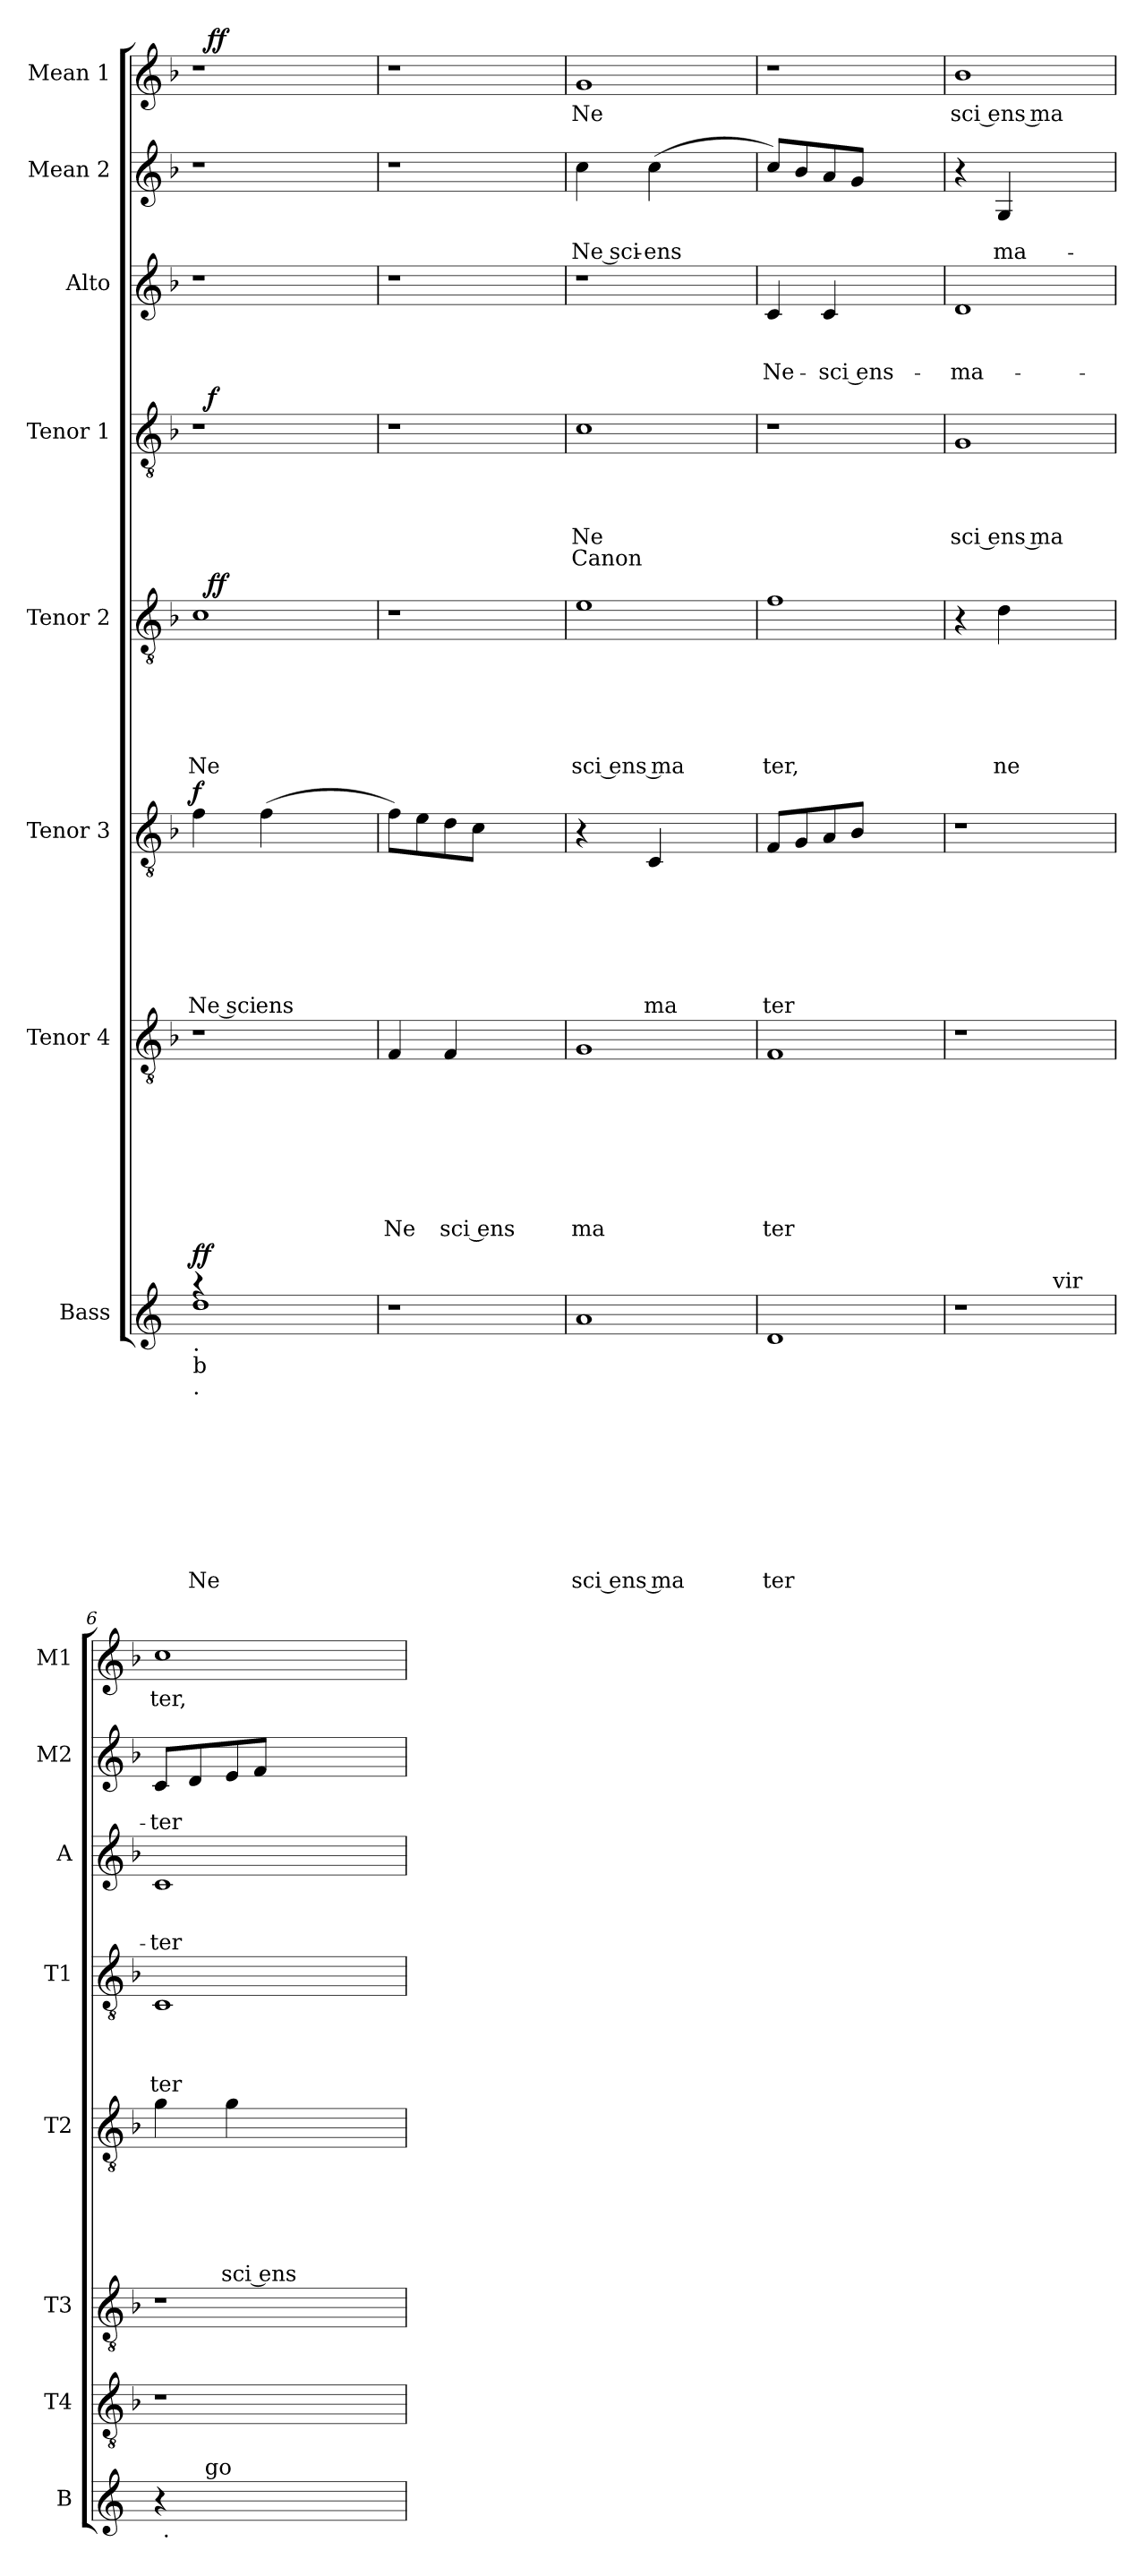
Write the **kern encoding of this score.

**kern	**text	**text	**text	**text	**text	**text	**text	**text	**text	**dynam	**kern	**text	**text	**text	**text	**text	**text	**text	**text	**kern	**text	**text	**text	**text	**text	**text	**text	**dynam	**kern	**text	**text	**text	**text	**text	**text	**dynam	**kern	**text	**text	**text	**text	**text	**dynam	**kern	**text	**text	**text	**kern	**text	**text	**kern	**text	**dynam
*part8	*part8	*part8	*part8	*part8	*part8	*part8	*part8	*part8	*part8	*part8	*part7	*part7	*part7	*part7	*part7	*part7	*part7	*part7	*part7	*part6	*part6	*part6	*part6	*part6	*part6	*part6	*part6	*part6	*part5	*part5	*part5	*part5	*part5	*part5	*part5	*part5	*part4	*part4	*part4	*part4	*part4	*part4	*part4	*part3	*part3	*part3	*part3	*part2	*part2	*part2	*part1	*part1	*part1
*staff8	*staff8	*staff8	*staff8	*staff8	*staff8	*staff8	*staff8	*staff8	*staff8	*staff8	*staff7	*staff7	*staff7	*staff7	*staff7	*staff7	*staff7	*staff7	*staff7	*staff6	*staff6	*staff6	*staff6	*staff6	*staff6	*staff6	*staff6	*staff6	*staff5	*staff5	*staff5	*staff5	*staff5	*staff5	*staff5	*staff5	*staff4	*staff4	*staff4	*staff4	*staff4	*staff4	*staff4	*staff3	*staff3	*staff3	*staff3	*staff2	*staff2	*staff2	*staff1	*staff1	*staff1
*I"Bass	*	*	*	*	*	*	*	*	*	*	*I"Tenor 4	*	*	*	*	*	*	*	*	*I"Tenor 3	*	*	*	*	*	*	*	*	*I"Tenor 2	*	*	*	*	*	*	*	*I"Tenor 1	*	*	*	*	*	*	*I"Alto	*	*	*	*I"Mean 2	*	*	*I"Mean 1	*	*
*I'B	*	*	*	*	*	*	*	*	*	*	*I'T4	*	*	*	*	*	*	*	*	*I'T3	*	*	*	*	*	*	*	*	*I'T2	*	*	*	*	*	*	*	*I'T1	*	*	*	*	*	*	*I'A	*	*	*	*I'M2	*	*	*I'M1	*	*
!!LO:PB:g=z
*clefG2	*	*	*	*	*	*	*	*	*	*	*clefGv2	*	*	*	*	*	*	*	*	*clefGv2	*	*	*	*	*	*	*	*	*clefGv2	*	*	*	*	*	*	*	*clefGv2	*	*	*	*	*	*	*clefG2	*	*	*	*clefG2	*	*	*clefG2	*	*
*ITrd-3c-5	*	*	*	*	*	*	*	*	*	*	*	*	*	*	*	*	*	*	*	*	*	*	*	*	*	*	*	*	*	*	*	*	*	*	*	*	*	*	*	*	*	*	*	*	*	*	*	*	*	*	*	*	*
*k[b-]	*	*	*	*	*	*	*	*	*	*	*k[b-]	*	*	*	*	*	*	*	*	*k[b-]	*	*	*	*	*	*	*	*	*k[b-]	*	*	*	*	*	*	*	*k[b-]	*	*	*	*	*	*	*k[b-]	*	*	*	*k[b-]	*	*	*k[b-]	*	*
*F:	*	*	*	*	*	*	*	*	*	*	*F:	*	*	*	*	*	*	*	*	*F:	*	*	*	*	*	*	*	*	*F:	*	*	*	*	*	*	*	*F:	*	*	*	*	*	*	*F:	*	*	*	*F:	*	*	*F:	*	*
=1	=1	=1	=1	=1	=1	=1	=1	=1	=1	=1	=1	=1	=1	=1	=1	=1	=1	=1	=1	=1	=1	=1	=1	=1	=1	=1	=1	=1	=1	=1	=1	=1	=1	=1	=1	=1	=1	=1	=1	=1	=1	=1	=1	=1	=1	=1	=1	=1	=1	=1	=1	=1	=1
*^	*	*	*	*	*	*	*	*	*	*	*	*	*	*	*	*	*	*	*	*	*	*	*	*	*	*	*	*	*	*	*	*	*	*	*	*	*	*	*	*	*	*	*	*	*	*	*	*	*	*	*	*	*
!LO:TX:b:t=.	!	!	!	!	!	!	!	!	!	!	!	!	!	!	!	!	!	!	!	!	!	!	!	!	!	!	!	!	!	!	!	!	!	!	!	!	!	!	!	!	!	!	!	!	!	!	!	!	!	!	!	!	!	!
!LO:TX:b:t=b	!	!	!	!	!	!	!	!	!	!	!	!	!	!	!	!	!	!	!	!	!	!	!	!	!	!	!	!	!	!	!	!	!	!	!	!	!	!	!	!	!	!	!	!	!	!	!	!	!	!	!	!	!	!
!LO:TX:b:t=.	!	!	!	!	!	!	!	!	!	!	!	!	!	!	!	!	!	!	!	!	!	!	!	!	!	!	!	!	!	!	!	!	!	!	!	!	!	!	!	!	!	!	!	!	!	!	!	!	!	!	!	!	!	!
!	!	!	!	!	!	!	!	!	!	!LO:LY:b	!LO:DY:a	!	!	!	!	!	!	!	!	!	!	!	!	!	!	!	!	!LO:LY:b:rj	!	!	!	!	!	!	!	!LO:LY:b	!	!	!	!	!	!	!	!	!	!	!	!	!	!	!	!	!	!
!	!	!	!	!	!	!	!	!	!	!	!LO:DY:n=1:b	!	!	!	!	!	!	!	!	!	!	!	!	!	!	!	!	!	!LO:DY:b	!	!	!	!	!	!	!	!	!	!	!	!	!	!	!	!	!	!	!	!	!	!	!	!	!
*	*	*	*	*	*	*	*	*	*	*	*	*	*	*	*	*	*	*	*	*	*	*	*	*	*	*	*	*	*	*^	*	*	*	*	*	*	*	*^	*	*	*	*	*	*	*	*	*	*	*	*	*	*^	*	*
4raa	1gg	.	.	.	.	.	.	.	.	Ne	f f	1r	.	.	.	.	.	.	.	.	4f\	.	.	.	.	.	.	Ne sci	f	1c	32ryy	.	.	.	.	.	Ne	.	1r	32ryy	.	.	.	.	.	.	1r	.	.	.	1r	.	.	1r	32ryy	.	.
!	!	!	!	!	!	!	!	!	!	!	!	!	!	!	!	!	!	!	!	!	!	!	!	!	!	!	!	!	!	!	!	!	!	!	!	!	!	!LO:DY:a	!	!	!	!	!	!	!	!	!	!	!	!	!	!	!	!	!	!	!
!	!	!	!	!	!	!	!	!	!	!	!	!	!	!	!	!	!	!	!	!	!	!	!	!	!	!	!	!	!	!	!	!	!	!	!	!	!	!LO:DY:n=1:b	!	!	!	!	!	!	!	!LO:DY:a	!	!	!	!	!	!	!	!	!	!	!LO:DY:b
!	!	!	!	!	!	!	!	!	!	!	!	!	!	!	!	!	!	!	!	!	!	!	!	!	!	!	!	!	!	!	!	!	!	!	!	!	!	!	!	!	!	!	!	!	!	!	!	!	!	!	!	!	!	!	!	!	!LO:DY:n=1:b
.	.	.	.	.	.	.	.	.	.	.	.	.	.	.	.	.	.	.	.	.	.	.	.	.	.	.	.	.	.	.	2ryy	.	.	.	.	.	.	f f	.	2ryy	.	.	.	.	.	f	.	.	.	.	.	.	.	.	2ryy	.	f f
!	!	!	!	!	!	!	!	!	!	!	!	!	!	!	!	!	!	!	!	!	!	!	!	!	!	!	!	!LO:LY:b	!	!	!	!	!	!	!	!	!	!	!	!	!	!	!	!	!	!	!	!	!	!	!	!	!	!	!	!	!
2.ryy	.	.	.	.	.	.	.	.	.	.	.	.	.	.	.	.	.	.	.	.	(>4f\	.	.	.	.	.	.	ens	.	.	.	.	.	.	.	.	.	.	.	.	.	.	.	.	.	.	.	.	.	.	.	.	.	.	.	.	.
.	.	.	.	.	.	.	.	.	.	.	.	.	.	.	.	.	.	.	.	.	2ryy	.	.	.	.	.	.	.	.	.	.	.	.	.	.	.	.	.	.	.	.	.	.	.	.	.	.	.	.	.	.	.	.	.	.	.	.
.	.	.	.	.	.	.	.	.	.	.	.	.	.	.	.	.	.	.	.	.	.	.	.	.	.	.	.	.	.	.	4...ryy	.	.	.	.	.	.	.	.	4...ryy	.	.	.	.	.	.	.	.	.	.	.	.	.	.	4...ryy	.	.
=2	=2	=2	=2	=2	=2	=2	=2	=2	=2	=2	=2	=2	=2	=2	=2	=2	=2	=2	=2	=2	=2	=2	=2	=2	=2	=2	=2	=2	=2	=2	=2	=2	=2	=2	=2	=2	=2	=2	=2	=2	=2	=2	=2	=2	=2	=2	=2	=2	=2	=2	=2	=2	=2	=2	=2	=2	=2
!	!	!	!	!	!	!	!	!	!	!	!	!	!	!	!	!	!	!	!	!LO:LY:b:rj	!	!	!	!	!	!	!	!	!	!	!	!	!	!	!	!	!	!	!	!	!	!	!	!	!	!	!	!	!	!	!	!	!	!	!	!	!
*	*	*	*	*	*	*	*	*	*	*	*	*	*	*	*	*	*	*	*	*	*	*	*	*	*	*	*	*	*	*v	*v	*	*	*	*	*	*	*	*	*	*	*	*	*	*	*	*	*	*	*	*	*	*	*v	*v	*	*
*v	*v	*	*	*	*	*	*	*	*	*	*	*	*	*	*	*	*	*	*	*	*	*	*	*	*	*	*	*	*	*	*	*	*	*	*	*	*	*v	*v	*	*	*	*	*	*	*	*	*	*	*	*	*	*	*	*
1r	.	.	.	.	.	.	.	.	.	.	4F/	.	.	.	.	.	.	.	Ne	8f\L)	.	.	.	.	.	.	.	.	1r	.	.	.	.	.	.	.	1r	.	.	.	.	.	.	1r	.	.	.	1r	.	.	1r	.	.
.	.	.	.	.	.	.	.	.	.	.	.	.	.	.	.	.	.	.	.	8e\	.	.	.	.	.	.	.	.	.	.	.	.	.	.	.	.	.	.	.	.	.	.	.	.	.	.	.	.	.	.	.	.	.
!	!	!	!	!	!	!	!	!	!	!	!	!	!	!	!	!	!	!	!LO:LY:b	!	!	!	!	!	!	!	!	!	!	!	!	!	!	!	!	!	!	!	!	!	!	!	!	!	!	!	!	!	!	!	!	!	!
.	.	.	.	.	.	.	.	.	.	.	4F/	.	.	.	.	.	.	.	sci ens	8d\	.	.	.	.	.	.	.	.	.	.	.	.	.	.	.	.	.	.	.	.	.	.	.	.	.	.	.	.	.	.	.	.	.
.	.	.	.	.	.	.	.	.	.	.	.	.	.	.	.	.	.	.	.	8c\J	.	.	.	.	.	.	.	.	.	.	.	.	.	.	.	.	.	.	.	.	.	.	.	.	.	.	.	.	.	.	.	.	.
.	.	.	.	.	.	.	.	.	.	.	2ryy	.	.	.	.	.	.	.	.	2ryy	.	.	.	.	.	.	.	.	.	.	.	.	.	.	.	.	.	.	.	.	.	.	.	.	.	.	.	.	.	.	.	.	.
=3	=3	=3	=3	=3	=3	=3	=3	=3	=3	=3	=3	=3	=3	=3	=3	=3	=3	=3	=3	=3	=3	=3	=3	=3	=3	=3	=3	=3	=3	=3	=3	=3	=3	=3	=3	=3	=3	=3	=3	=3	=3	=3	=3	=3	=3	=3	=3	=3	=3	=3	=3	=3	=3
!	!	!	!	!	!	!	!	!	!LO:LY:b:rj	!	!	!	!	!	!	!	!	!	!LO:LY:b	!	!	!	!	!	!	!	!	!	!	!	!	!	!	!	!LO:LY:b:rj	!	!	!	!	!	!LO:LY:b	!LO:LY:b	!	!	!	!	!	!	!	!LO:LY:b:rj	!	!LO:LY:b	!
1dd	.	.	.	.	.	.	.	.	sci ens ma	.	1G	.	.	.	.	.	.	.	ma	4r	.	.	.	.	.	.	.	.	1e	.	.	.	.	.	sci ens ma	.	1c	.	.	.	Ne	Canon	.	1r	.	.	.	4cc\	.	Ne sci-	1g	Ne	.
!	!	!	!	!	!	!	!	!	!	!	!	!	!	!	!	!	!	!	!	!	!	!	!	!	!	!	!LO:LY:b	!	!	!	!	!	!	!	!	!	!	!	!	!	!	!	!	!	!	!	!	!	!	!LO:LY:b	!	!	!
.	.	.	.	.	.	.	.	.	.	.	.	.	.	.	.	.	.	.	.	4C/	.	.	.	.	.	.	ma	.	.	.	.	.	.	.	.	.	.	.	.	.	.	.	.	.	.	.	.	(>4cc\	.	-ens	.	.	.
.	.	.	.	.	.	.	.	.	.	.	.	.	.	.	.	.	.	.	.	2ryy	.	.	.	.	.	.	.	.	.	.	.	.	.	.	.	.	.	.	.	.	.	.	.	.	.	.	.	2ryy	.	.	.	.	.
=4	=4	=4	=4	=4	=4	=4	=4	=4	=4	=4	=4	=4	=4	=4	=4	=4	=4	=4	=4	=4	=4	=4	=4	=4	=4	=4	=4	=4	=4	=4	=4	=4	=4	=4	=4	=4	=4	=4	=4	=4	=4	=4	=4	=4	=4	=4	=4	=4	=4	=4	=4	=4	=4
!	!	!	!	!	!	!	!	!	!LO:LY:b	!	!	!	!	!	!	!	!	!	!LO:LY:b	!	!	!	!	!	!	!	!LO:LY:b	!	!	!	!	!	!	!	!LO:LY:b	!	!	!	!	!	!	!	!	!	!	!	!LO:LY:b:rj	!	!	!	!	!	!
1g	.	.	.	.	.	.	.	.	ter	.	1F	.	.	.	.	.	.	.	ter	8F/L	.	.	.	.	.	.	ter	.	1f	.	.	.	.	.	ter,	.	1r	.	.	.	.	.	.	4c/	.	.	Ne-	8cc/L)	.	.	1r	.	.
.	.	.	.	.	.	.	.	.	.	.	.	.	.	.	.	.	.	.	.	8G/	.	.	.	.	.	.	.	.	.	.	.	.	.	.	.	.	.	.	.	.	.	.	.	.	.	.	.	8b-/	.	.	.	.	.
!	!	!	!	!	!	!	!	!	!	!	!	!	!	!	!	!	!	!	!	!	!	!	!	!	!	!	!	!	!	!	!	!	!	!	!	!	!	!	!	!	!	!	!	!	!	!	!LO:LY:b	!	!	!	!	!	!
.	.	.	.	.	.	.	.	.	.	.	.	.	.	.	.	.	.	.	.	8A/	.	.	.	.	.	.	.	.	.	.	.	.	.	.	.	.	.	.	.	.	.	.	.	4c/	.	.	-sci ens-	8a/	.	.	.	.	.
.	.	.	.	.	.	.	.	.	.	.	.	.	.	.	.	.	.	.	.	8B-/J	.	.	.	.	.	.	.	.	.	.	.	.	.	.	.	.	.	.	.	.	.	.	.	.	.	.	.	8g/J	.	.	.	.	.
.	.	.	.	.	.	.	.	.	.	.	.	.	.	.	.	.	.	.	.	2ryy	.	.	.	.	.	.	.	.	.	.	.	.	.	.	.	.	.	.	.	.	.	.	.	2ryy	.	.	.	2ryy	.	.	.	.	.
=5	=5	=5	=5	=5	=5	=5	=5	=5	=5	=5	=5	=5	=5	=5	=5	=5	=5	=5	=5	=5	=5	=5	=5	=5	=5	=5	=5	=5	=5	=5	=5	=5	=5	=5	=5	=5	=5	=5	=5	=5	=5	=5	=5	=5	=5	=5	=5	=5	=5	=5	=5	=5	=5
!	!	!	!	!	!	!	!	!	!	!	!	!	!	!	!	!	!	!	!	!	!	!	!	!	!	!	!	!	!	!	!	!	!	!	!	!	!	!	!	!	!LO:LY:b:rj	!	!	!	!	!	!LO:LY:b	!	!	!	!	!LO:LY:b:rj	!
*^	*	*	*	*	*	*	*	*	*	*	*	*	*	*	*	*	*	*	*	*	*	*	*	*	*	*	*	*	*	*	*	*	*	*	*	*	*	*	*	*	*	*	*	*	*	*	*	*	*	*	*	*	*
1r	2ryy	.	.	.	.	.	.	.	.	.	.	1r	.	.	.	.	.	.	.	.	1r	.	.	.	.	.	.	.	.	4r	.	.	.	.	.	.	.	1G	.	.	.	sci ens ma	.	.	1d	.	.	-ma-	4r	.	.	1b-	sci ens ma	.
!	!	!	!	!	!	!	!	!	!	!	!	!	!	!	!	!	!	!	!	!	!	!	!	!	!	!	!	!	!	!	!	!	!	!	!	!LO:LY:b	!	!	!	!	!	!	!	!	!	!	!	!	!	!	!LO:LY:b	!	!	!
.	.	.	.	.	.	.	.	.	.	.	.	.	.	.	.	.	.	.	.	.	.	.	.	.	.	.	.	.	.	4d\	.	.	.	.	.	ne	.	.	.	.	.	.	.	.	.	.	.	.	4G/	.	ma-	.	.	.
.	32ryy	.	.	.	.	.	.	.	.	.	.	.	.	.	.	.	.	.	.	.	.	.	.	.	.	.	.	.	.	2ryy	.	.	.	.	.	.	.	.	.	.	.	.	.	.	.	.	.	.	2ryy	.	.	.	.	.
!	!LO:TX:a:t=vir	!	!	!	!	!	!	!	!	!	!	!	!	!	!	!	!	!	!	!	!	!	!	!	!	!	!	!	!	!	!	!	!	!	!	!	!	!	!	!	!	!	!	!	!	!	!	!	!	!	!	!	!	!
.	4...ryy	.	.	.	.	.	.	.	.	.	.	.	.	.	.	.	.	.	.	.	.	.	.	.	.	.	.	.	.	.	.	.	.	.	.	.	.	.	.	.	.	.	.	.	.	.	.	.	.	.	.	.	.	.
!!LO:LB:g=z
=6	=6	=6	=6	=6	=6	=6	=6	=6	=6	=6	=6	=6	=6	=6	=6	=6	=6	=6	=6	=6	=6	=6	=6	=6	=6	=6	=6	=6	=6	=6	=6	=6	=6	=6	=6	=6	=6	=6	=6	=6	=6	=6	=6	=6	=6	=6	=6	=6	=6	=6	=6	=6	=6	=6
!	!	!	!	!	!	!	!	!	!	!	!	!	!	!	!	!	!	!	!	!	!	!	!	!	!	!	!	!	!	!	!	!	!	!	!	!	!	!	!	!	!	!LO:LY:b	!	!	!	!	!	!LO:LY:b	!	!	!LO:LY:b	!	!LO:LY:b	!
*	*^	*	*	*	*	*	*	*	*	*	*	*	*	*	*	*	*	*	*	*	*	*	*	*	*	*	*	*	*	*	*	*	*	*	*	*	*	*	*	*	*	*	*	*	*	*	*	*	*	*	*	*	*	*
4r	64ryy	8ryy	.	.	.	.	.	.	.	.	.	.	1r	.	.	.	.	.	.	.	.	1r	.	.	.	.	.	.	.	.	4g\	.	.	.	.	.	.	.	1C	.	.	.	ter	.	.	1c	.	.	-ter	8c/L	.	-ter	1cc	ter,	.
!	!LO:TX:b:t=.	!	!	!	!	!	!	!	!	!	!	!	!	!	!	!	!	!	!	!	!	!	!	!	!	!	!	!	!	!	!	!	!	!	!	!	!	!	!	!	!	!	!	!	!	!	!	!	!	!	!	!	!	!	!
.	2ryy	.	.	.	.	.	.	.	.	.	.	.	.	.	.	.	.	.	.	.	.	.	.	.	.	.	.	.	.	.	.	.	.	.	.	.	.	.	.	.	.	.	.	.	.	.	.	.	.	.	.	.	.	.	.
.	.	32.ryy	.	.	.	.	.	.	.	.	.	.	.	.	.	.	.	.	.	.	.	.	.	.	.	.	.	.	.	.	.	.	.	.	.	.	.	.	.	.	.	.	.	.	.	.	.	.	.	8d/	.	.	.	.	.
!	!	!LO:TX:a:t=go	!	!	!	!	!	!	!	!	!	!	!	!	!	!	!	!	!	!	!	!	!	!	!	!	!	!	!	!	!	!	!	!	!	!	!	!	!	!	!	!	!	!	!	!	!	!	!	!	!	!	!	!	!
.	.	2ryy	.	.	.	.	.	.	.	.	.	.	.	.	.	.	.	.	.	.	.	.	.	.	.	.	.	.	.	.	.	.	.	.	.	.	.	.	.	.	.	.	.	.	.	.	.	.	.	.	.	.	.	.	.
!	!	!	!	!	!	!	!	!	!	!	!	!	!	!	!	!	!	!	!	!	!	!	!	!	!	!	!	!	!	!	!	!	!	!	!	!	!LO:LY:b	!	!	!	!	!	!	!	!	!	!	!	!	!	!	!	!	!	!
2.ryy	.	.	.	.	.	.	.	.	.	.	.	.	.	.	.	.	.	.	.	.	.	.	.	.	.	.	.	.	.	.	4g\	.	.	.	.	.	sci ens	.	.	.	.	.	.	.	.	.	.	.	.	8e/	.	.	.	.	.
.	.	.	.	.	.	.	.	.	.	.	.	.	.	.	.	.	.	.	.	.	.	.	.	.	.	.	.	.	.	.	.	.	.	.	.	.	.	.	.	.	.	.	.	.	.	.	.	.	.	8f/J	.	.	.	.	.
.	.	.	.	.	.	.	.	.	.	.	.	.	.	.	.	.	.	.	.	.	.	.	.	.	.	.	.	.	.	.	2ryy	.	.	.	.	.	.	.	.	.	.	.	.	.	.	.	.	.	.	2ryy	.	.	.	.	.
.	4ryy	.	.	.	.	.	.	.	.	.	.	.	.	.	.	.	.	.	.	.	.	.	.	.	.	.	.	.	.	.	.	.	.	.	.	.	.	.	.	.	.	.	.	.	.	.	.	.	.	.	.	.	.	.	.
.	.	4ryy	.	.	.	.	.	.	.	.	.	.	.	.	.	.	.	.	.	.	.	.	.	.	.	.	.	.	.	.	.	.	.	.	.	.	.	.	.	.	.	.	.	.	.	.	.	.	.	.	.	.	.	.	.
.	8...ryy	.	.	.	.	.	.	.	.	.	.	.	.	.	.	.	.	.	.	.	.	.	.	.	.	.	.	.	.	.	.	.	.	.	.	.	.	.	.	.	.	.	.	.	.	.	.	.	.	.	.	.	.	.	.
.	.	16ryy	.	.	.	.	.	.	.	.	.	.	.	.	.	.	.	.	.	.	.	.	.	.	.	.	.	.	.	.	.	.	.	.	.	.	.	.	.	.	.	.	.	.	.	.	.	.	.	.	.	.	.	.	.
.	.	64ryy	.	.	.	.	.	.	.	.	.	.	.	.	.	.	.	.	.	.	.	.	.	.	.	.	.	.	.	.	.	.	.	.	.	.	.	.	.	.	.	.	.	.	.	.	.	.	.	.	.	.	.	.	.
*v	*v	*v	*	*	*	*	*	*	*	*	*	*	*	*	*	*	*	*	*	*	*	*	*	*	*	*	*	*	*	*	*	*	*	*	*	*	*	*	*	*	*	*	*	*	*	*	*	*	*	*	*	*	*	*	*
=	=	=	=	=	=	=	=	=	=	=	=	=	=	=	=	=	=	=	=	=	=	=	=	=	=	=	=	=	=	=	=	=	=	=	=	=	=	=	=	=	=	=	=	=	=	=	=	=	=	=	=	=	=
*-	*-	*-	*-	*-	*-	*-	*-	*-	*-	*-	*-	*-	*-	*-	*-	*-	*-	*-	*-	*-	*-	*-	*-	*-	*-	*-	*-	*-	*-	*-	*-	*-	*-	*-	*-	*-	*-	*-	*-	*-	*-	*-	*-	*-	*-	*-	*-	*-	*-	*-	*-	*-	*-
